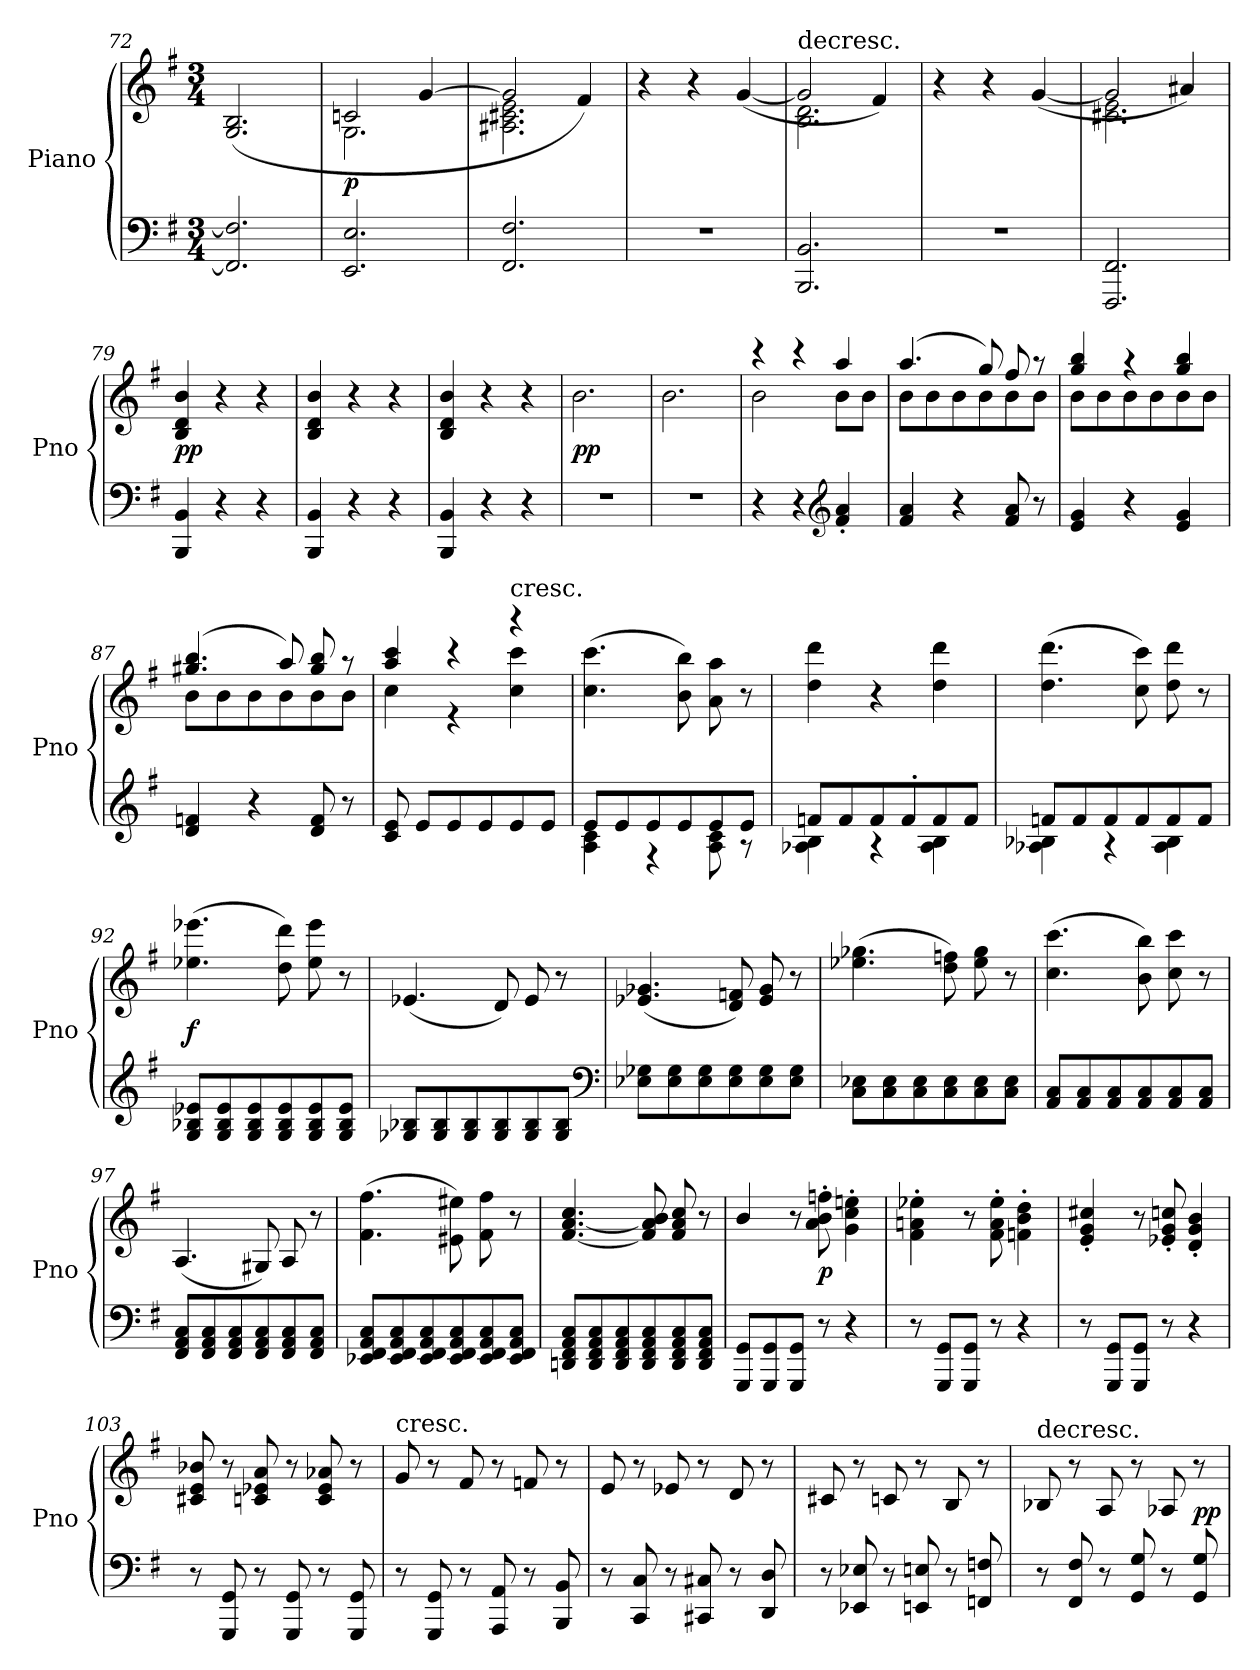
**kern	**kern	**dynam
*part1	*part1	*part1
*staff2	*staff1	*staff1/2
*I"Piano	*	*
*I'Pno	*	*
*clefF4	*clefG2	*
*k[f#]	*k[f#]	*
*e:	*e:	*
*M3/4	*M3/4	*
=72	=72	=72
2.FF#]/ 2.F#]/	(2.G/ 2.B/	.
=73	=73	=73
*	*^	*
2.EE/ 2.E/	2cn/	2.G\	p
.	[4g/	.	.
=74	=74	=74	=74
2.FF#/ 2.F#/	2g/]	2.A#X\ 2.c#X\ 2.e\	.
.	4f#/)	.	.
*	*v	*v	*
=75	=75	=75
2.r	4r	.
.	4r	.
.	([4g/	.
=76	=76	=76
*	*^	*
!	!LO:TX:t=decresc.	!	!
2.BBB/ 2.BB/	2g/]	2.B\ 2.d\	.
.	4f#/)	.	.
*	*v	*v	*
=77	=77	=77
2.r	4r	.
.	4r	.
.	([4g/	.
=78	=78	=78
*	*^	*
2.FFF#/ 2.FF#/	2g/]	2.c#X\ 2.e\	.
.	4a#X/)	.	.
*	*v	*v	*
=79	=79	=79
4BBB/ 4BB/	4B/ 4d/ 4b/	pp
4r	4r	.
4r	4r	.
=80	=80	=80
4BBB/ 4BB/	4B/ 4d/ 4b/	.
4r	4r	.
4r	4r	.
=81	=81	=81
4BBB/ 4BB/	4B/ 4d/ 4b/	.
4r	4r	.
4r	4r	.
=82	=82	=82
2.r	2.b\	pp
=83	=83	=83
2.r	2.b\	.
=84	=84	=84
*	*^	*
4r	4r	2b\	.
4r	4r	.	.
*clefG2	*	*	*
4f#'/ 4a'/	4aa/	8b\L	.
.	.	8b\J	.
=85	=85	=85	=85
4f#/ 4a/	(4.aa/	8b\L	.
.	.	8b\	.
4r	.	8b\	.
.	8gg/)	8b\	.
8f#/ 8a/	8ff#/	8b\	.
8r	8r	8b\J	.
=86	=86	=86	=86
4e/ 4g/	4gg/ 4bb/	8b\L	.
.	.	8b\	.
4r	4r	8b\	.
.	.	8b\	.
4e/ 4g/	4gg/ 4bb/	8b\	.
.	.	8b\J	.
=87	=87	=87	=87
4d/ 4fn/	(4.gg#X/ 4.bb/	8b\L	.
.	.	8b\	.
4r	.	8b\	.
.	8aa/)	8b\	.
8d/ 8f/	8gg#/ 8bb/	8b\	.
8r	8r	8b\J	.
=88	=88	=88	=88
8c/ 8e/	4aa/ 4ccc/	4cc\	.
8e/L	.	.	.
8e/	4r	4r	.
8e/	.	.	.
!	!LO:TX:t=cresc.	!	!
8e/	4r	4cc\ 4ccc\	.
8e/J	.	.	.
*	*v	*v	*
=89	=89	=89
*^	*	*
8e/L	4A\ 4c\	(4.cc\ 4.ccc\	.
8e/	.	.	.
8e/	4r	.	.
8e/	.	8b\ 8bb\)	.
8e/	8A\ 8c\	8a\ 8aa\	.
8e/J	8r	8r	.
=90	=90	=90	=90
8fn/L	4A-X\ 4B\	4dd\ 4ddd\	.
8f/	.	.	.
8f/	4r	4r	.
8f'/	.	.	.
8f/	4A-\ 4B\	4dd\ 4ddd\	.
8f/J	.	.	.
=91	=91	=91	=91
8fn/L	4A-X\ 4B-X\	(4.dd\ 4.ddd\	.
8f/	.	.	.
8f/	4r	.	.
8f/	.	8cc\ 8ccc\)	.
8f/	4A-\ 4B-\	8dd\ 8ddd\	.
8f/J	.	8r	.
*v	*v	*	*
=92	=92	=92
8G/ 8B-X/ 8e-X/L	(4.ee-X\ 4.eee-X\	f
8G/ 8B-/ 8e-/	.	.
8G/ 8B-/ 8e-/	.	.
8G/ 8B-/ 8e-/	8dd\ 8ddd\)	.
8G/ 8B-/ 8e-/	8ee-\ 8eee-\	.
8G/ 8B-/ 8e-/J	8r	.
=93	=93	=93
8G-X/ 8B-X/L	(4.e-X/	.
8G-/ 8B-/	.	.
8G-/ 8B-/	.	.
8G-/ 8B-/	8d/)	.
8G-/ 8B-/	8e-/	.
8G-/ 8B-/J	8r	.
*clefF4	*	*
=94	=94	=94
8E-X\ 8G-X\L	(4.e-X/ 4.g-X/	.
8E-\ 8G-\	.	.
8E-\ 8G-\	.	.
8E-\ 8G-\	8d/ 8fn/)	.
8E-\ 8G-\	8e-/ 8g-/	.
8E-\ 8G-\J	8r	.
=95	=95	=95
8C\ 8E-X\L	(4.ee-X\ 4.gg-X\	.
8C\ 8E-\	.	.
8C\ 8E-\	.	.
8C\ 8E-\	8dd\ 8ffn\)	.
8C\ 8E-\	8ee-\ 8gg-\	.
8C\ 8E-\J	8r	.
=96	=96	=96
8AA/ 8C/L	(4.cc\ 4.ccc\	.
8AA/ 8C/	.	.
8AA/ 8C/	.	.
8AA/ 8C/	8b\ 8bb\)	.
8AA/ 8C/	8cc\ 8ccc\	.
8AA/ 8C/J	8r	.
=97	=97	=97
8FF#/ 8AA/ 8C/L	(4.A/	.
8FF#/ 8AA/ 8C/	.	.
8FF#/ 8AA/ 8C/	.	.
8FF#/ 8AA/ 8C/	8G#X/)	.
8FF#/ 8AA/ 8C/	8A/	.
8FF#/ 8AA/ 8C/J	8r	.
=98	=98	=98
8EE-X/ 8FF#/ 8AA/ 8C/L	(4.f#\ 4.ff#\	.
8EE-/ 8FF#/ 8AA/ 8C/	.	.
8EE-/ 8FF#/ 8AA/ 8C/	.	.
8EE-/ 8FF#/ 8AA/ 8C/	8e#X\ 8ee#X\)	.
8EE-/ 8FF#/ 8AA/ 8C/	8f#\ 8ff#\	.
8EE-/ 8FF#/ 8AA/ 8C/J	8r	.
=99	=99	=99
8DDn/ 8FF#/ 8AA/ 8C/L	[4.f#/ [4.a/ 4.cc/	.
8DD/ 8FF#/ 8AA/ 8C/	.	.
8DD/ 8FF#/ 8AA/ 8C/	.	.
8DD/ 8FF#/ 8AA/ 8C/	8f#]/ 8a]/ 8b/	.
8DD/ 8FF#/ 8AA/ 8C/	8f#/ 8a/ 8cc/	.
8DD/ 8FF#/ 8AA/ 8C/J	8r	.
=100	=100	=100
8GGG/ 8GG/L	4b/	.
8GGG/ 8GG/	.	.
8GGG/ 8GG/J	8r	.
8r	8a'\ 8b'\ 8ffn'\	p
4r	4g'\ 4cc'\ 4een'\	.
=101	=101	=101
8r	4f#'\ 4an'\ 4ee-X'\	.
8GGG/ 8GG/L	.	.
8GGG/ 8GG/J	8r	.
8r	8f#'\ 8a'\ 8ee-'\	.
4r	4fn'\ 4b'\ 4dd'\	.
=102	=102	=102
8r	4e'/ 4g'/ 4cc#X'/	.
8GGG/ 8GG/L	.	.
8GGG/ 8GG/J	8r	.
8r	8e-X'/ 8g'/ 8ccn'/	.
4r	4d'/ 4g'/ 4b'/	.
=103	=103	=103
8r	8c#X/ 8e/ 8b-X/	.
8GGG/ 8GG/	8r	.
8r	8cn/ 8e-X/ 8a/	.
8GGG/ 8GG/	8r	.
8r	8c/ 8e-/ 8a-X/	.
8GGG/ 8GG/	8r	.
=104	=104	=104
!	!LO:TX:t=cresc.	!
8r	8g/	.
8GGG/ 8GG/	8r	.
8r	8f#/	.
8AAA/ 8AA/	8r	.
8r	8fn/	.
8BBB/ 8BB/	8r	.
=105	=105	=105
8r	8e/	.
8CC/ 8C/	8r	.
8r	8e-X/	.
8CC#X/ 8C#X/	8r	.
8r	8d/	.
8DD/ 8D/	8r	.
=106	=106	=106
8r	8c#X/	.
8EE-X/ 8E-X/	8r	.
8r	8cn/	.
8EEn/ 8En/	8r	.
8r	8B/	.
8FFn/ 8Fn/	8r	.
=107	=107	=107
!	!LO:TX:t=decresc.	!
8r	8B-X/	.
8FF#/ 8F#/	8r	.
8r	8A/	.
8GG/ 8G/	8r	.
8r	8A-X/	.
8GG/ 8G/	8r	pp
=	=	=
*-	*-	*-
